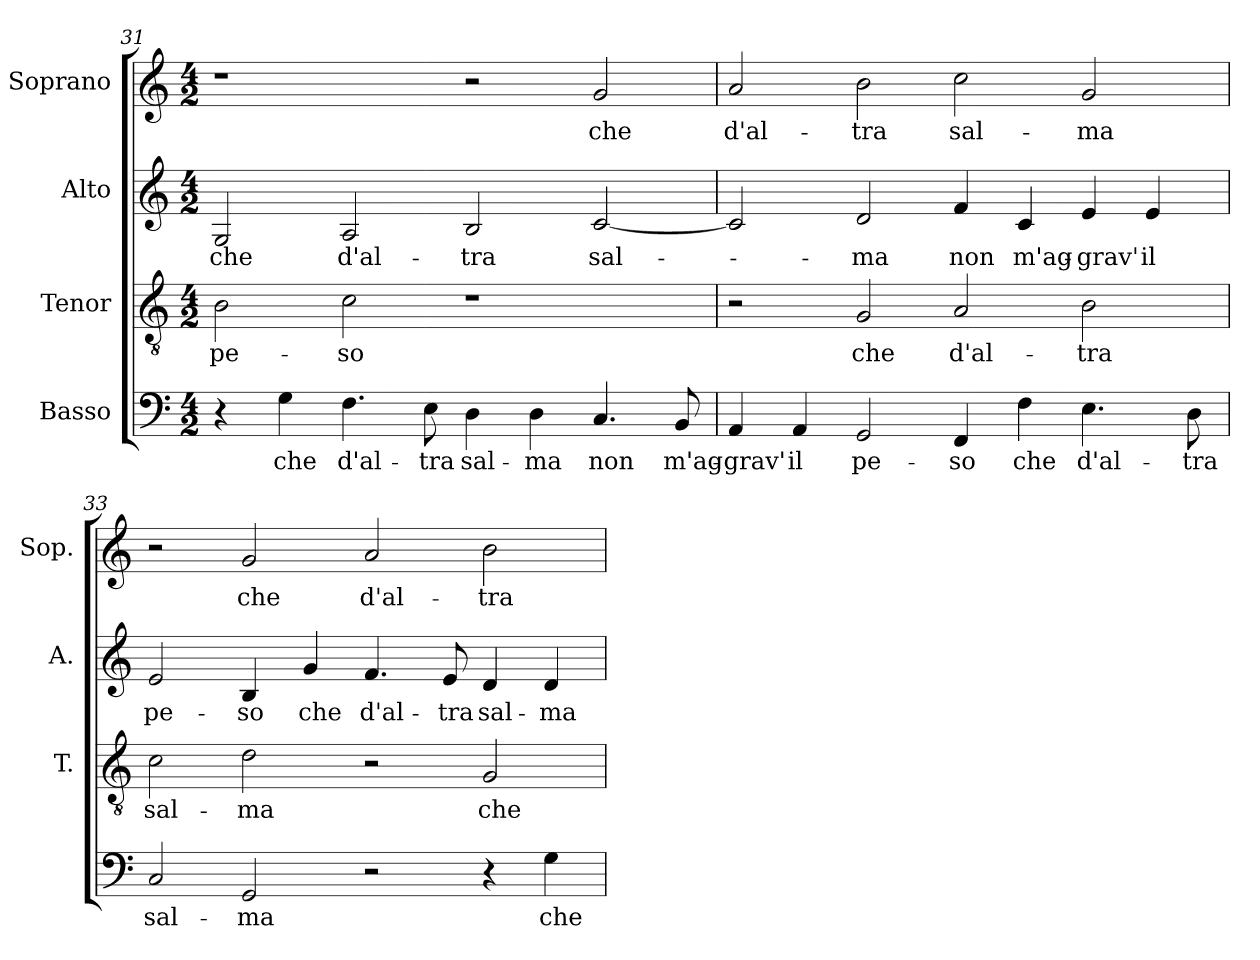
**kern	**text	**kern	**text	**kern	**text	**kern	**text
*part4	*part4	*part3	*part3	*part2	*part2	*part1	*part1
*staff4	*staff4	*staff3	*staff3	*staff2	*staff2	*staff1	*staff1
*I"Basso	*	*I"Tenor	*	*I"Alto	*	*I"Soprano	*
*	*	*I'T.	*	*I'A.	*	*I'Sop.	*
*clefF4	*	*clefGv2	*	*clefG2	*	*clefG2	*
*	*	*ITrd7c12	*	*	*	*	*
*k[]	*	*k[]	*	*k[]	*	*k[]	*
*C:	*	*C:	*	*C:	*	*C:	*
*M4/2	*	*M4/2	*	*M4/2	*	*M4/2	*
=31	=31	=31	=31	=31	=31	=31	=31
!	!	!	!LO:LY:b:color=#000000	!	!	!	!
!	!	!	!	!	!LO:LY:b:color=#000000	!	!
4r	.	2BBi\	pe-	2Gi/	che	1r	.
!	!LO:LY:b:color=#000000	!	!	!	!	!	!
4Gi\	che	.	.	.	.	.	.
!	!LO:LY:b:color=#000000	!	!	!	!	!	!
!	!	!	!LO:LY:b:color=#000000	!	!	!	!
!	!	!	!	!	!LO:LY:b:color=#000000	!	!
4.Fi\	d'al-	2Ci\	-so	2Ai/	d'al-	.	.
!	!LO:LY:b:color=#000000	!	!	!	!	!	!
8Ei\	-tra	.	.	.	.	.	.
!	!LO:LY:b:color=#000000	!	!	!	!	!	!
!	!	!	!	!	!LO:LY:b:color=#000000	!	!
4Di\	sal-	1r	.	2Bi/	-tra	2r	.
!	!LO:LY:b:color=#000000	!	!	!	!	!	!
4Di\	-ma	.	.	.	.	.	.
!	!LO:LY:b:color=#000000	!	!	!	!	!	!
!	!	!	!	!	!LO:LY:b:color=#000000	!	!
!	!	!	!	!	!	!	!LO:LY:b:color=#000000
4.Ci/	non	.	.	[<2ci/	sal-	2gi/	che
!	!LO:LY:b:color=#000000	!	!	!	!	!	!
8BBi/	m'ag-	.	.	.	.	.	.
=32	=32	=32	=32	=32	=32	=32	=32
!	!LO:LY:b:color=#000000	!	!	!	!	!	!
!	!	!	!	!	!	!	!LO:LY:b:color=#000000
4AAi/	-grav'	2r	.	2ci/]	.	2ai/	d'al-
!	!LO:LY:b:color=#000000	!	!	!	!	!	!
4AAi/	il	.	.	.	.	.	.
!	!LO:LY:b:color=#000000	!	!	!	!	!	!
!	!	!	!LO:LY:b:color=#000000	!	!	!	!
!	!	!	!	!	!LO:LY:b:color=#000000	!	!
!	!	!	!	!	!	!	!LO:LY:b:color=#000000
2GGi/	pe-	2GGi/	che	2di/	-ma	2bi\	-tra
!	!LO:LY:b:color=#000000	!	!	!	!	!	!
!	!	!	!LO:LY:b:color=#000000	!	!	!	!
!	!	!	!	!	!LO:LY:b:color=#000000	!	!
!	!	!	!	!	!	!	!LO:LY:b:color=#000000
4FFi/	-so	2AAi/	d'al-	4fi/	non	2cci\	sal-
!	!LO:LY:b:color=#000000	!	!	!	!	!	!
!	!	!	!	!	!LO:LY:b:color=#000000	!	!
4Fi\	che	.	.	4ci/	m'ag-	.	.
!	!LO:LY:b:color=#000000	!	!	!	!	!	!
!	!	!	!LO:LY:b:color=#000000	!	!	!	!
!	!	!	!	!	!LO:LY:b:color=#000000	!	!
!	!	!	!	!	!	!	!LO:LY:b:color=#000000
4.Ei\	d'al-	2BBi\	-tra	4ei/	-grav'	2gi/	-ma
!	!	!	!	!	!LO:LY:b:color=#000000	!	!
.	.	.	.	4ei/	il	.	.
!	!LO:LY:b:color=#000000	!	!	!	!	!	!
8Di\	-tra	.	.	.	.	.	.
!!LO:LB:g=z
=33	=33	=33	=33	=33	=33	=33	=33
!	!LO:LY:b:color=#000000	!	!	!	!	!	!
!	!	!	!LO:LY:b:color=#000000	!	!	!	!
!	!	!	!	!	!LO:LY:b:color=#000000	!	!
2Ci/	sal-	2Ci\	sal-	2ei/	pe-	2r	.
!	!LO:LY:b:color=#000000	!	!	!	!	!	!
!	!	!	!LO:LY:b:color=#000000	!	!	!	!
!	!	!	!	!	!LO:LY:b:color=#000000	!	!
!	!	!	!	!	!	!	!LO:LY:b:color=#000000
2GGi/	-ma	2Di\	-ma	4Bi/	-so	2gi/	che
!	!	!	!	!	!LO:LY:b:color=#000000	!	!
.	.	.	.	4gi/	che	.	.
!	!	!	!	!	!LO:LY:b:color=#000000	!	!
!	!	!	!	!	!	!	!LO:LY:b:color=#000000
2r	.	2r	.	4.fi/	d'al-	2ai/	d'al-
!	!	!	!	!	!LO:LY:b:color=#000000	!	!
.	.	.	.	8ei/	-tra	.	.
!	!	!	!LO:LY:b:color=#000000	!	!	!	!
!	!	!	!	!	!LO:LY:b:color=#000000	!	!
!	!	!	!	!	!	!	!LO:LY:b:color=#000000
4r	.	2GGi/	che	4di/	sal-	2bi\	-tra
!	!LO:LY:b:color=#000000	!	!	!	!	!	!
!	!	!	!	!	!LO:LY:b:color=#000000	!	!
4Gi\	che	.	.	4di/	-ma	.	.
=	=	=	=	=	=	=	=
*-	*-	*-	*-	*-	*-	*-	*-
